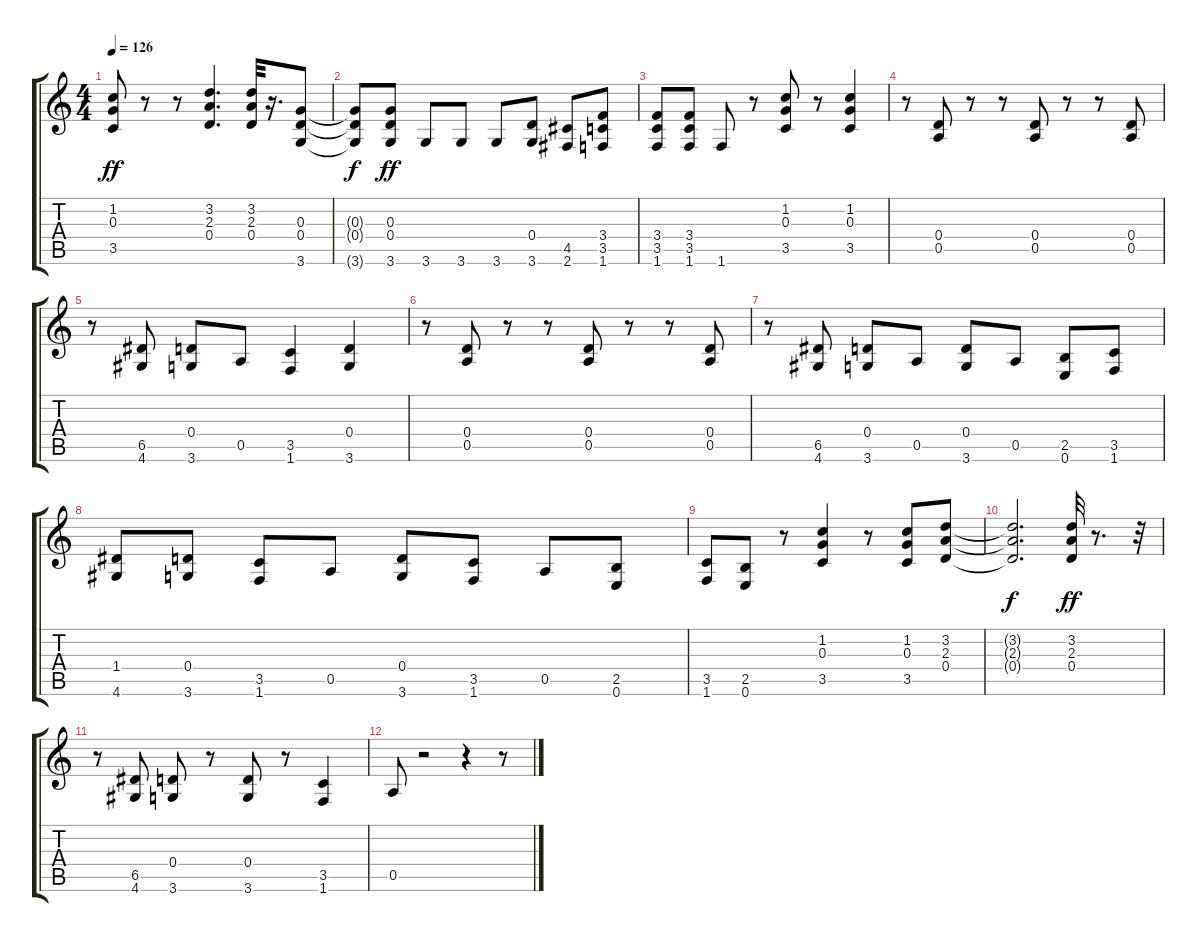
\track "" {instrument distortionguitar}
\staff {score tabs}
\tuning (E4 B3 G3 D3 A2 E2) {hide}
\ts (4 4)
\tempo 126
\clef g2
\ks c
(1.2 0.3 3.5).8{dy ff} r.8{txt ""} r.8 (3.2 2.3 0.4).4{d} (3.2 2.3 0.4).32 r.16{d} (0.3 0.4 3.6).8 |
(0.3{t} 0.4{t} 3.6{t}).8{dy f} (0.3 0.4 3.6).8{dy ff} 3.6.8 3.6.8 3.6.8 (0.4 3.6).8 (4.5 2.6).8 (3.4 3.5 1.6).8 |
(3.4 3.5 1.6).8 (3.4 3.5 1.6).8 1.6.8 r.8 (1.2 0.3 3.5).8 r.8 (1.2 0.3 3.5).4 |
r.8 (0.4 0.5).8 r.8 r.8 (0.4 0.5).8 r.8 r.8 (0.4 0.5).8 |
r.8 (6.5 4.6).8 (0.4 3.6).8 0.5.8 (3.5 1.6).4 (0.4 3.6).4 |
r.8 (0.4 0.5).8 r.8 r.8 (0.4 0.5).8 r.8 r.8 (0.4 0.5).8 |
r.8 (6.5 4.6).8 (0.4 3.6).8 0.5.8 (0.4 3.6).8 0.5.8 (2.5 0.6).8 (3.5 1.6).8 |
(1.4 4.6).8 (0.4 3.6).8 (3.5 1.6).8 0.5.8 (0.4 3.6).8 (3.5 1.6).8 0.5.8 (2.5 0.6).8 |
(3.5 1.6).8 (2.5 0.6).8 r.8 (1.2 0.3 3.5).4 r.8 (1.2 0.3 3.5).8 (3.2 2.3 0.4).8 |
(3.2{t} 2.3{t} 0.4{t}).2{d dy f} (3.2 2.3 0.4).32{dy ff} r.8{d} r.32 |
r.8 (6.5 4.6).8 (0.4 3.6).8 r.8 (0.4 3.6).8 r.8 (3.5 1.6).4 |
0.5.8 r.2 r.4 r.8
